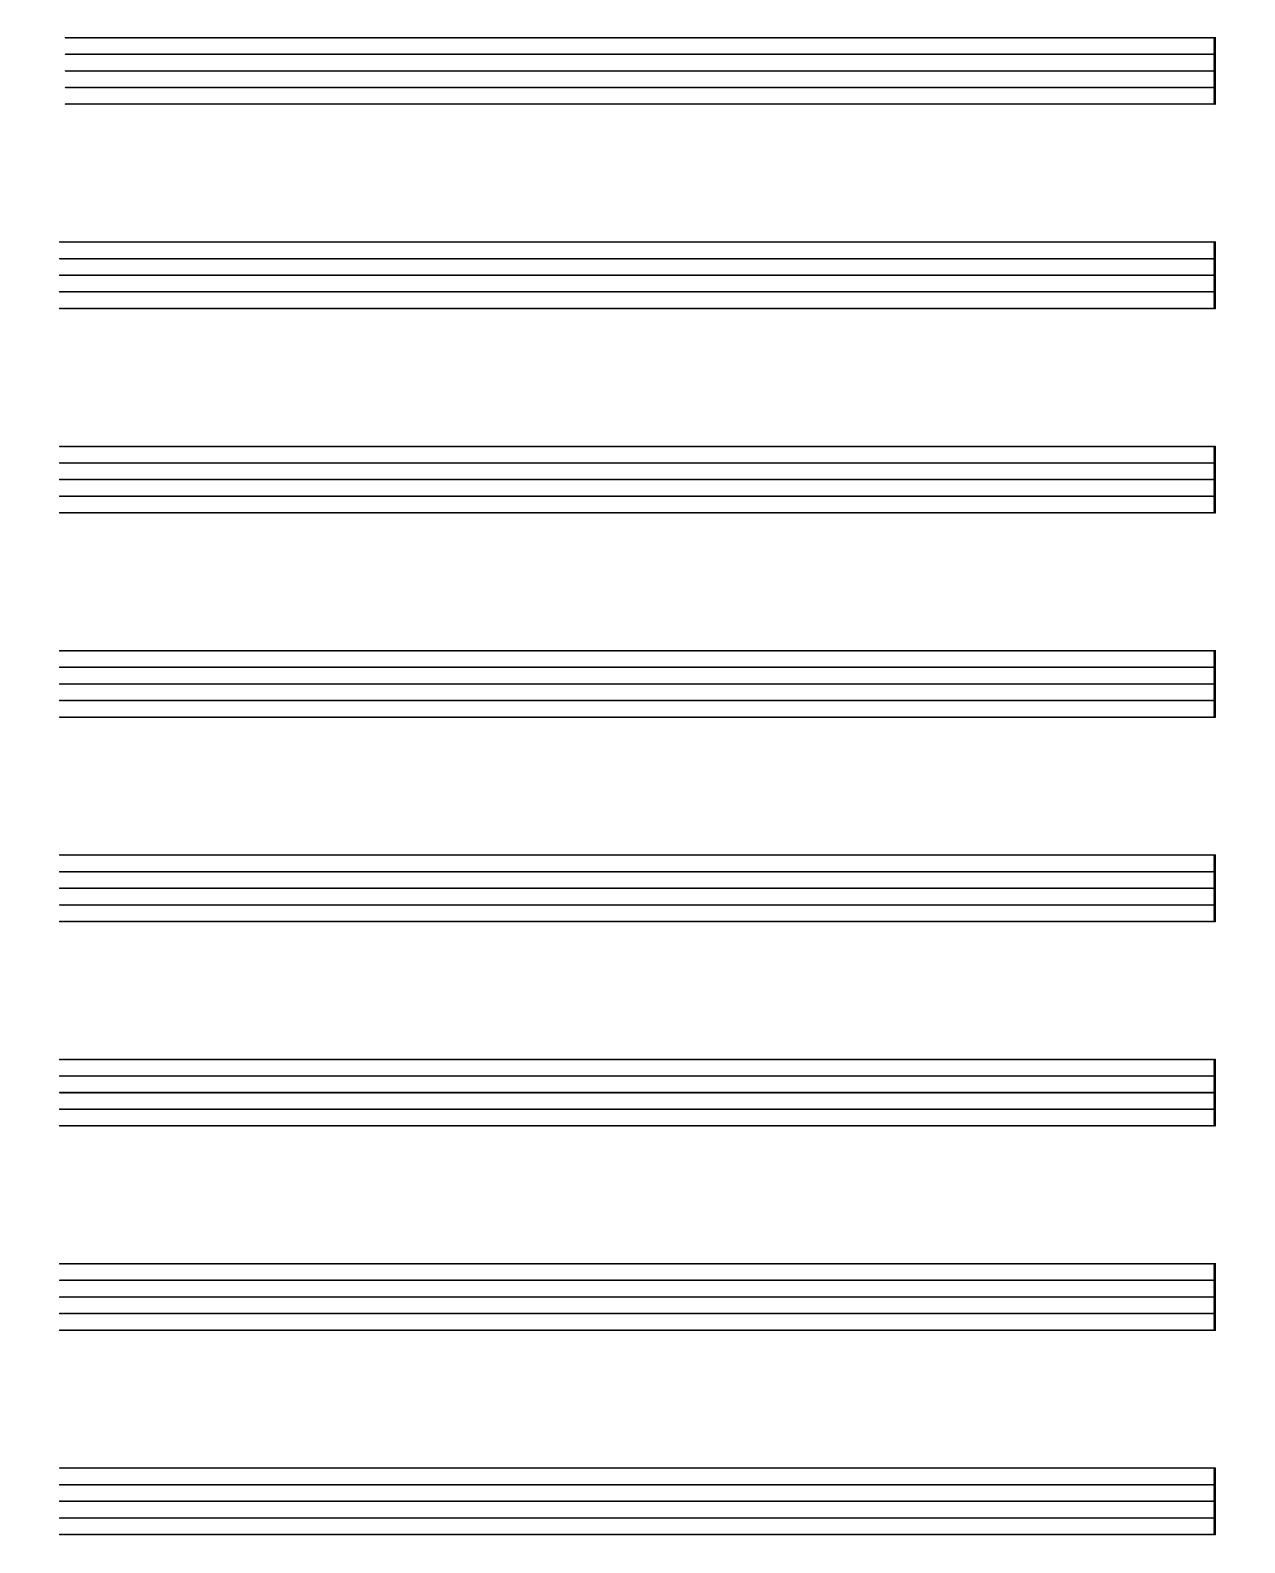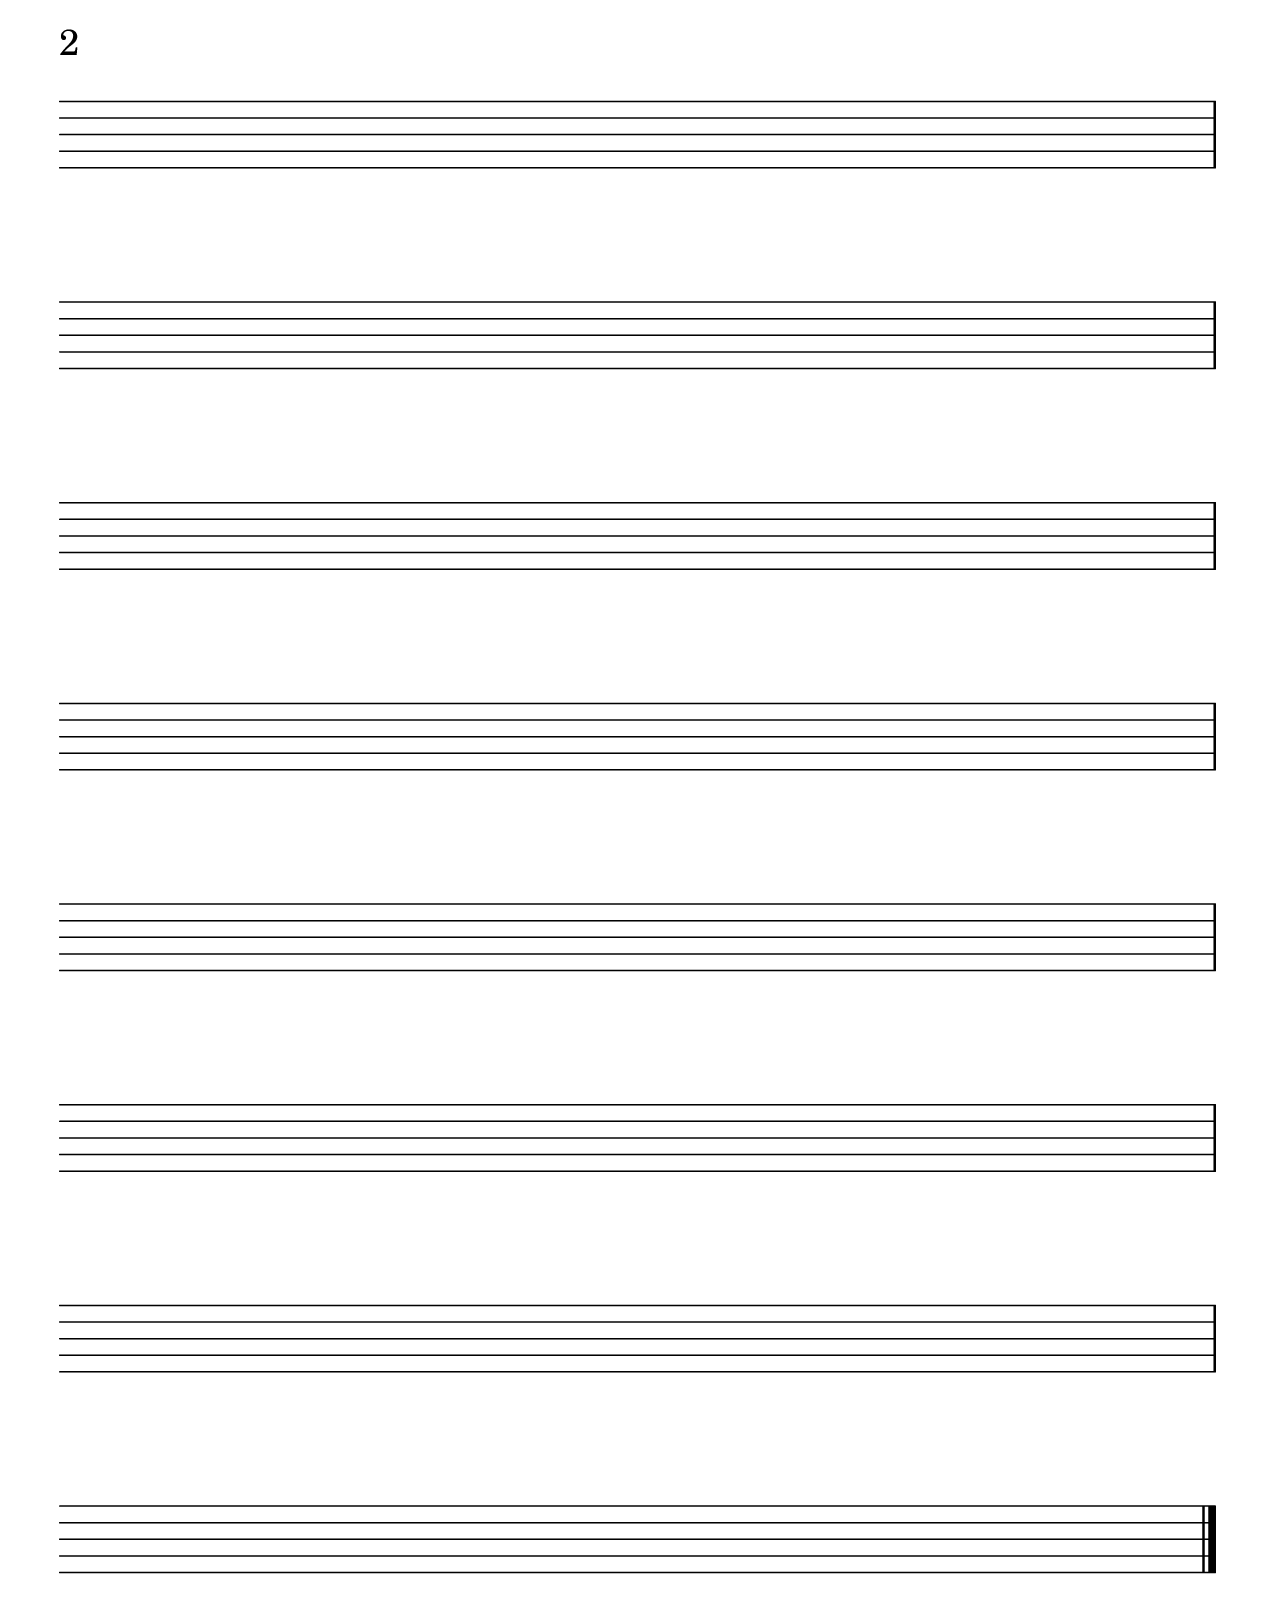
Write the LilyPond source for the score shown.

\include "english.ly"
\version "2.6.0"
\header {
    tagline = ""
}
#(set-global-staff-size 32)
#(set-default-paper-size "letter")
global = { 
    \time 4/4
    
}
globalTempo = {
    \override Score.MetronomeMark #'transparent = ##t
    \tempo 4 = 70  
}
\layout{ indent = #1 }
     emptymusic = {
       \repeat unfold 16 % Change this for more lines.
       { s1\break }
       \bar "|."
     }
     \new Score \with {
       \override TimeSignature #'transparent = ##t
     % un-comment this line if desired
       \override Clef #'transparent = ##t
       defaultBarType = #""
       \remove Bar_number_engraver
     } <<

     % modify these to get the staves you want
       \new Staff \emptymusic
>>

